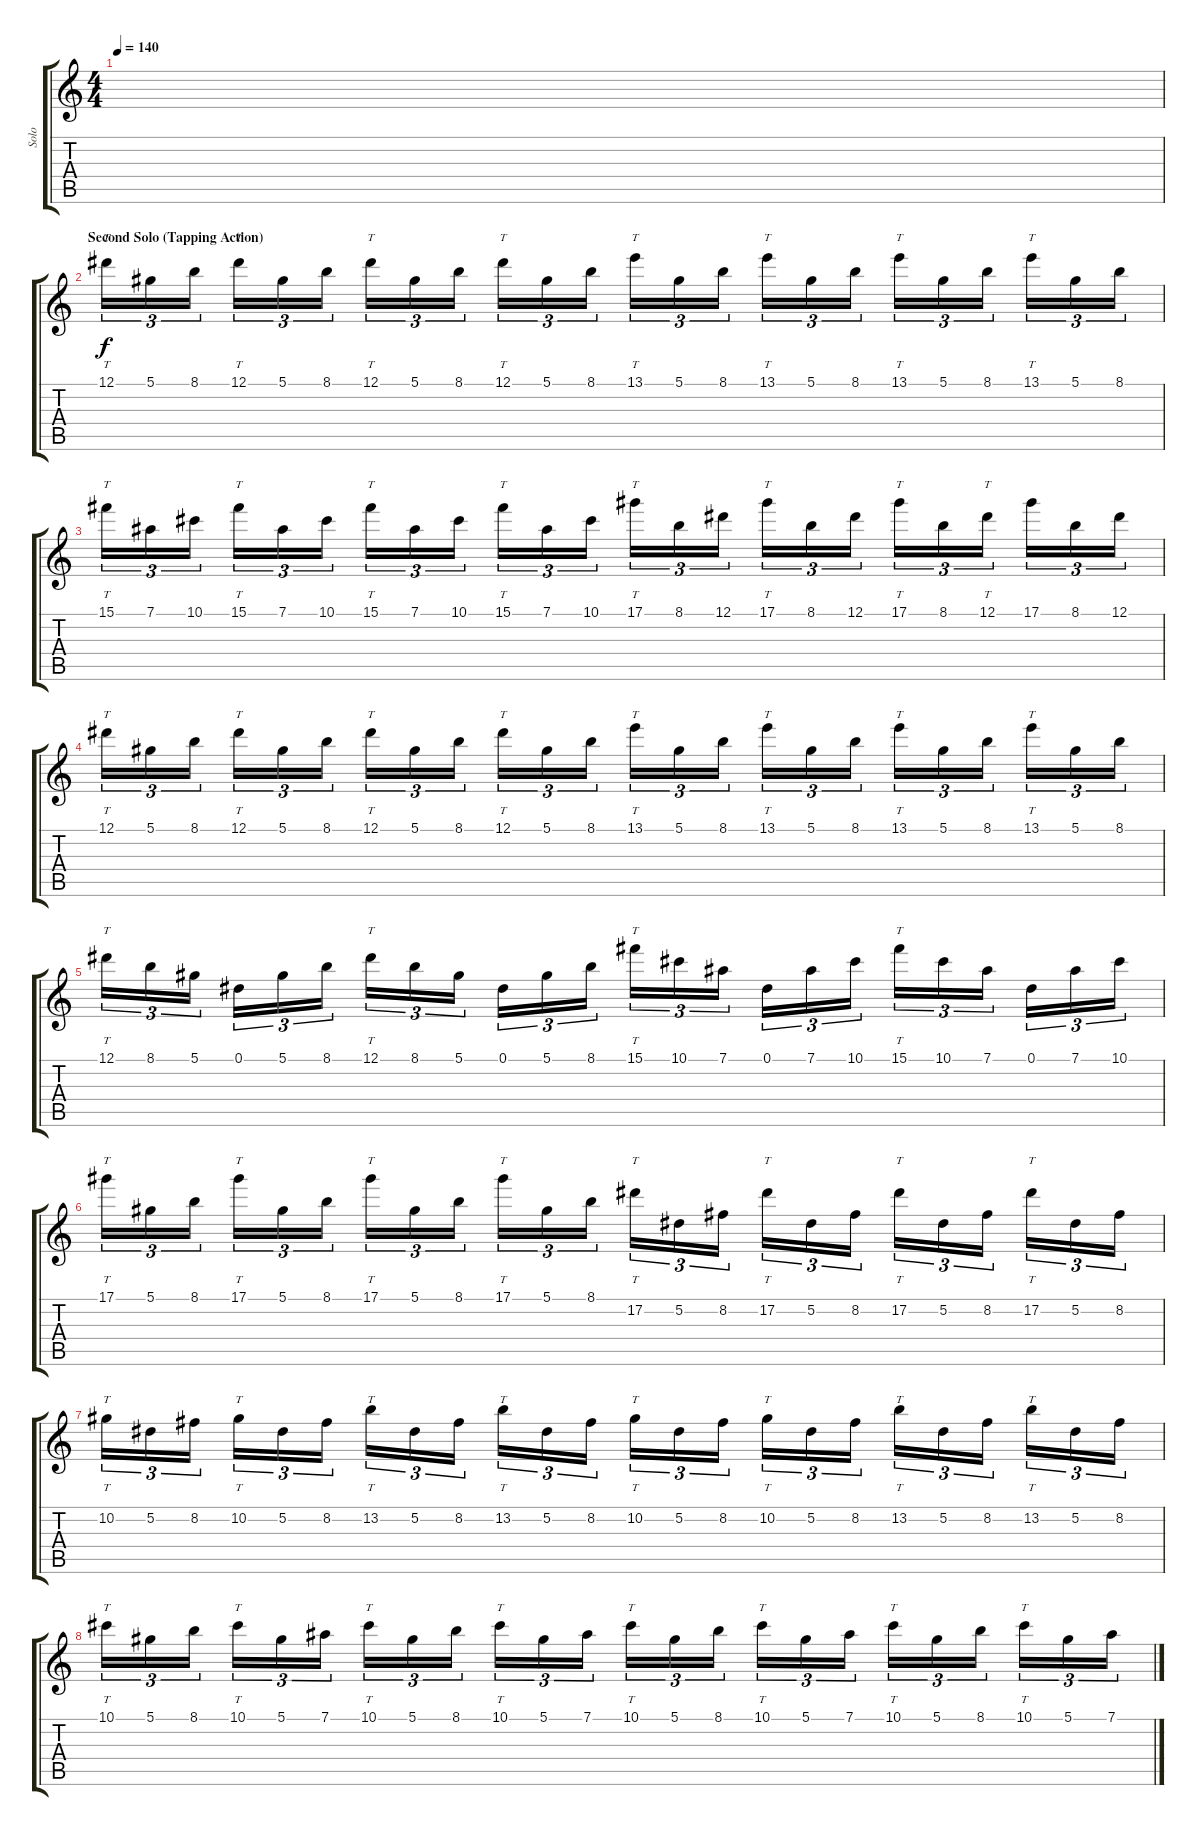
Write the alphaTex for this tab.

\track ("Solo" "Solo") {instrument distortionguitar}
\staff {score tabs}
\tuning (Eb4 Bb3 Gb3 Db3 Ab2 Eb2) {hide}
\ts (4 4)
\tempo 140
\clef g2
\ks c
|
\section ("" "Second Solo (Tapping Action)")
12.1.16{tt tu (3 2)} 5.1.16{tu (3 2)} 8.1.16{tu (3 2)} 12.1.16{tt tu (3 2)} 5.1.16{tu (3 2)} 8.1.16{tu (3 2)} 12.1.16{tt tu (3 2)} 5.1.16{tu (3 2)} 8.1.16{tu (3 2)} 12.1.16{tt tu (3 2)} 5.1.16{tu (3 2)} 8.1.16{tu (3 2)} 13.1.16{tt tu (3 2)} 5.1.16{tu (3 2)} 8.1.16{tu (3 2)} 13.1.16{tt tu (3 2)} 5.1.16{tu (3 2)} 8.1.16{tu (3 2)} 13.1.16{tt tu (3 2)} 5.1.16{tu (3 2)} 8.1.16{tu (3 2)} 13.1.16{tt tu (3 2)} 5.1.16{tu (3 2)} 8.1.16{tu (3 2)} |
15.1.16{tt tu (3 2)} 7.1.16{tu (3 2)} 10.1.16{tu (3 2)} 15.1.16{tt tu (3 2)} 7.1.16{tu (3 2)} 10.1.16{tu (3 2)} 15.1.16{tt tu (3 2)} 7.1.16{tu (3 2)} 10.1.16{tu (3 2)} 15.1.16{tt tu (3 2)} 7.1.16{tu (3 2)} 10.1.16{tu (3 2)} 17.1.16{tt tu (3 2)} 8.1.16{tu (3 2)} 12.1.16{tu (3 2)} 17.1.16{tt tu (3 2)} 8.1.16{tu (3 2)} 12.1.16{tu (3 2)} 17.1.16{tt tu (3 2)} 8.1.16{tu (3 2)} 12.1.16{tt tu (3 2)} 17.1.16{tu (3 2)} 8.1.16{tu (3 2)} 12.1.16{tu (3 2)} |
12.1.16{tt tu (3 2)} 5.1.16{tu (3 2)} 8.1.16{tu (3 2)} 12.1.16{tt tu (3 2)} 5.1.16{tu (3 2)} 8.1.16{tu (3 2)} 12.1.16{tt tu (3 2)} 5.1.16{tu (3 2)} 8.1.16{tu (3 2)} 12.1.16{tt tu (3 2)} 5.1.16{tu (3 2)} 8.1.16{tu (3 2)} 13.1.16{tt tu (3 2)} 5.1.16{tu (3 2)} 8.1.16{tu (3 2)} 13.1.16{tt tu (3 2)} 5.1.16{tu (3 2)} 8.1.16{tu (3 2)} 13.1.16{tt tu (3 2)} 5.1.16{tu (3 2)} 8.1.16{tu (3 2)} 13.1.16{tt tu (3 2)} 5.1.16{tu (3 2)} 8.1.16{tu (3 2)} |
12.1.16{tt tu (3 2)} 8.1.16{tu (3 2)} 5.1.16{tu (3 2)} 0.1.16{tu (3 2)} 5.1.16{tu (3 2)} 8.1.16{tu (3 2)} 12.1.16{tt tu (3 2)} 8.1.16{tu (3 2)} 5.1.16{tu (3 2)} 0.1.16{tu (3 2)} 5.1.16{tu (3 2)} 8.1.16{tu (3 2)} 15.1.16{tt tu (3 2)} 10.1.16{tu (3 2)} 7.1.16{tu (3 2)} 0.1.16{tu (3 2)} 7.1.16{tu (3 2)} 10.1.16{tu (3 2)} 15.1.16{tt tu (3 2)} 10.1.16{tu (3 2)} 7.1.16{tu (3 2)} 0.1.16{tu (3 2)} 7.1.16{tu (3 2)} 10.1.16{tu (3 2)} |
17.1.16{tt tu (3 2)} 5.1.16{tu (3 2)} 8.1.16{tu (3 2)} 17.1.16{tt tu (3 2)} 5.1.16{tu (3 2)} 8.1.16{tu (3 2)} 17.1.16{tt tu (3 2)} 5.1.16{tu (3 2)} 8.1.16{tu (3 2)} 17.1.16{tt tu (3 2)} 5.1.16{tu (3 2)} 8.1.16{tu (3 2)} 17.2.16{tt tu (3 2)} 5.2.16{tu (3 2)} 8.2.16{tu (3 2)} 17.2.16{tt tu (3 2)} 5.2.16{tu (3 2)} 8.2.16{tu (3 2)} 17.2.16{tt tu (3 2)} 5.2.16{tu (3 2)} 8.2.16{tu (3 2)} 17.2.16{tt tu (3 2)} 5.2.16{tu (3 2)} 8.2.16{tu (3 2)} |
10.2.16{tt tu (3 2)} 5.2.16{tu (3 2)} 8.2.16{tu (3 2)} 10.2.16{tt tu (3 2)} 5.2.16{tu (3 2)} 8.2.16{tu (3 2)} 13.2.16{tt tu (3 2)} 5.2.16{tu (3 2)} 8.2.16{tu (3 2)} 13.2.16{tt tu (3 2)} 5.2.16{tu (3 2)} 8.2.16{tu (3 2)} 10.2.16{tt tu (3 2)} 5.2.16{tu (3 2)} 8.2.16{tu (3 2)} 10.2.16{tt tu (3 2)} 5.2.16{tu (3 2)} 8.2.16{tu (3 2)} 13.2.16{tt tu (3 2)} 5.2.16{tu (3 2)} 8.2.16{tu (3 2)} 13.2.16{tt tu (3 2)} 5.2.16{tu (3 2)} 8.2.16{tu (3 2)} |
10.1.16{tt tu (3 2)} 5.1.16{tu (3 2)} 8.1.16{tu (3 2)} 10.1.16{tt tu (3 2)} 5.1.16{tu (3 2)} 7.1.16{tu (3 2)} 10.1.16{tt tu (3 2)} 5.1.16{tu (3 2)} 8.1.16{tu (3 2)} 10.1.16{tt tu (3 2)} 5.1.16{tu (3 2)} 7.1.16{tu (3 2)} 10.1.16{tt tu (3 2)} 5.1.16{tu (3 2)} 8.1.16{tu (3 2)} 10.1.16{tt tu (3 2)} 5.1.16{tu (3 2)} 7.1.16{tu (3 2)} 10.1.16{tt tu (3 2)} 5.1.16{tu (3 2)} 8.1.16{tu (3 2)} 10.1.16{tt tu (3 2)} 5.1.16{tu (3 2)} 7.1.16{tu (3 2)}
